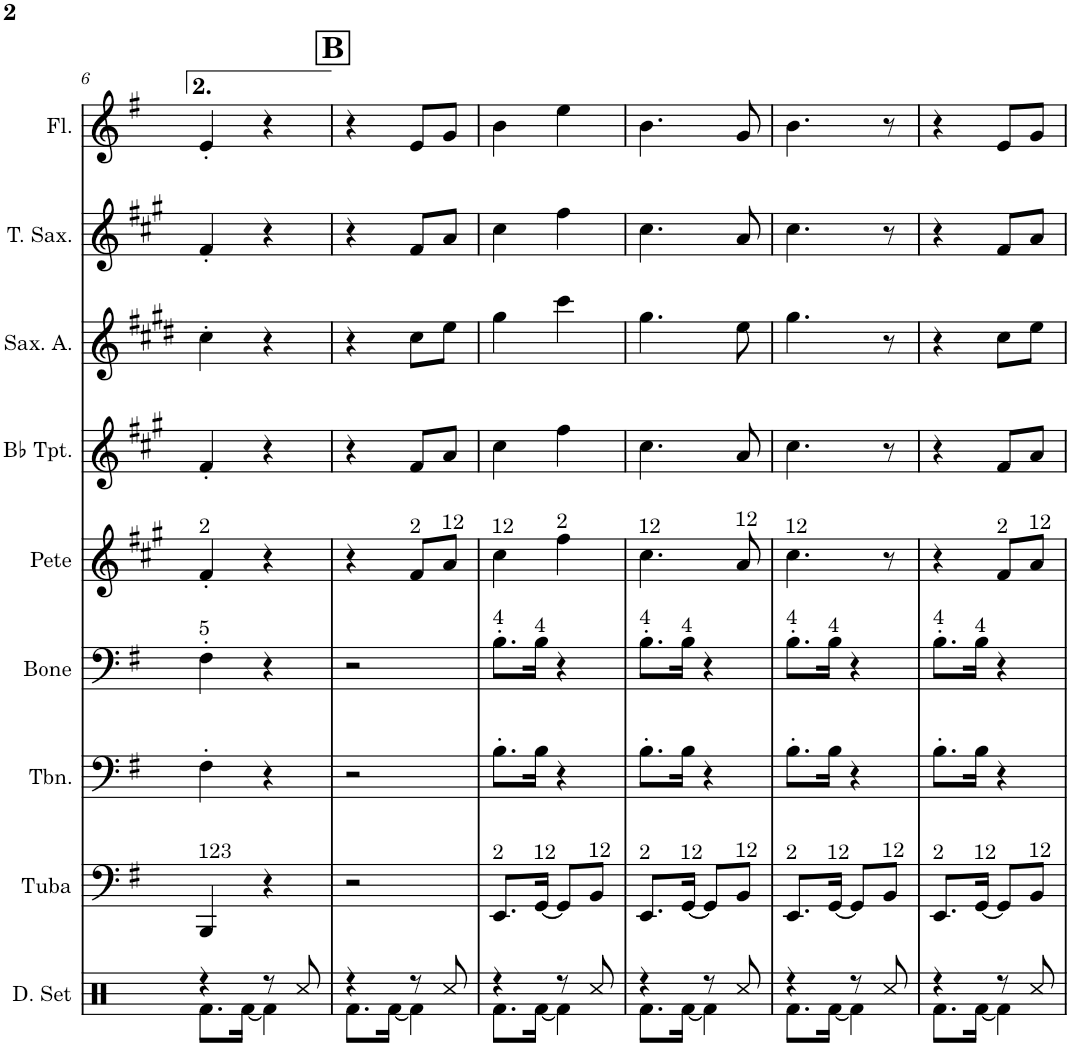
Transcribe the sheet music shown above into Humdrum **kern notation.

**kern	**kern	**kern	**kern	**kern	**kern	**kern	**kern	**kern
*part9	*part8	*part7	*part6	*part5	*part4	*part3	*part2	*part1
*staff9	*staff8	*staff7	*staff6	*staff5	*staff4	*staff3	*staff2	*staff1
*I"Drumset	*I"Tuba Bb	*I"Trombone	*I"Trombone	*I"Trompete Bb	*I"Bb Trumpet	*I"Saxofone Alto	*I"Tenor Saxophone	*I"Flauta Transversal
*I'D. Set	*I'Tuba	*I'Tbn.	*	*	*I'Bb Tpt.	*I'Sax. A.	*I'T. Sax.	*I'Fl.
!!LO:PB:g=z
*clefX	*clefF4	*clefF4	*clefF4	*clefG2	*clefG2	*clefG2	*clefG2	*clefG2
*	*	*	*	*Trd1c2	*Trd1c2	*Trd5c9	*Trd8c14	*
*k[]	*k[f#]	*k[f#]	*k[f#]	*k[f#c#g#]	*k[f#c#g#]	*k[f#c#g#d#]	*k[f#c#g#]	*k[f#]
*M2/4	*M2/4	*M2/4	*M2/4	*M2/4	*M2/4	*M2/4	*M2/4	*M2/4
=6	=6	=6	=6	=6	=6	=6	=6	=6
*^	*	*	*	*	*	*	*	*
!	!	!	!	!	!LO:TX:a:t=2	!	!	!	!
!	!	!	!	!LO:TX:a:t=5	!	!	!	!	!
!	!	!LO:TX:a:t=123	!	!	!	!	!	!	!
4r	8.Rf\L	4BBB/	4F#'\	4F#'\	4f#'/	4f#'/	4cc#'\	4f#'/	4e'/
.	[16Rf\Jk	.	.	.	.	.	.	.	.
8r	4Rf\]	4r	4r	4r	4r	4r	4r	4r	4r
8Rcc/	.	.	.	.	.	.	.	.	.
!!LO:REH:place=s1:a:B:cj:fs=14:t=B
=7	=7	=7	=7	=7	=7	=7	=7	=7	=7
4r	8.Rf\L	2r	2r	2r	4r	4r	4r	4r	4r
.	[16Rf\Jk	.	.	.	.	.	.	.	.
!	!	!	!	!	!LO:TX:a:t=2	!	!	!	!
8r	4Rf\]	.	.	.	8f#/L	8f#/L	8cc#\L	8f#/L	8e/L
!	!	!	!	!	!LO:TX:a:t=12	!	!	!	!
8Rcc/	.	.	.	.	8a/J	8a/J	8ee\J	8a/J	8g/J
=8	=8	=8	=8	=8	=8	=8	=8	=8	=8
!	!	!	!	!	!LO:TX:a:t=12	!	!	!	!
!	!	!	!	!LO:TX:a:t=4	!	!	!	!	!
!	!	!LO:TX:a:t=2	!	!	!	!	!	!	!
4r	8.Rf\L	8.EE/L	8.B'\L	8.B'\L	4cc#\	4cc#\	4gg#\	4cc#\	4b\
!	!	!	!	!LO:TX:a:t=4	!	!	!	!	!
!	!	!LO:TX:a:t=12	!	!	!	!	!	!	!
.	[16Rf\Jk	[16GG/Jk	16B\Jk	16B\Jk	.	.	.	.	.
!	!	!	!	!	!LO:TX:a:t=2	!	!	!	!
8r	4Rf\]	8GG/L]	4r	4r	4ff#\	4ff#\	4ccc#\	4ff#\	4ee\
!	!	!LO:TX:a:t=12	!	!	!	!	!	!	!
8Rcc/	.	8BB/J	.	.	.	.	.	.	.
=9	=9	=9	=9	=9	=9	=9	=9	=9	=9
!	!	!	!	!	!LO:TX:a:t=12	!	!	!	!
!	!	!	!	!LO:TX:a:t=4	!	!	!	!	!
!	!	!LO:TX:a:t=2	!	!	!	!	!	!	!
4r	8.Rf\L	8.EE/L	8.B'\L	8.B'\L	4.cc#\	4.cc#\	4.gg#\	4.cc#\	4.b\
!	!	!	!	!LO:TX:a:t=4	!	!	!	!	!
!	!	!LO:TX:a:t=12	!	!	!	!	!	!	!
.	[16Rf\Jk	[16GG/Jk	16B\Jk	16B\Jk	.	.	.	.	.
8r	4Rf\]	8GG/L]	4r	4r	.	.	.	.	.
!	!	!	!	!	!LO:TX:a:t=12	!	!	!	!
!	!	!LO:TX:a:t=12	!	!	!	!	!	!	!
8Rcc/	.	8BB/J	.	.	8a/	8a/	8ee\	8a/	8g/
=10	=10	=10	=10	=10	=10	=10	=10	=10	=10
!	!	!	!	!	!LO:TX:a:t=12	!	!	!	!
!	!	!	!	!LO:TX:a:t=4	!	!	!	!	!
!	!	!LO:TX:a:t=2	!	!	!	!	!	!	!
4r	8.Rf\L	8.EE/L	8.B'\L	8.B'\L	4.cc#\	4.cc#\	4.gg#\	4.cc#\	4.b\
!	!	!	!	!LO:TX:a:t=4	!	!	!	!	!
!	!	!LO:TX:a:t=12	!	!	!	!	!	!	!
.	[16Rf\Jk	[16GG/Jk	16B\Jk	16B\Jk	.	.	.	.	.
8r	4Rf\]	8GG/L]	4r	4r	.	.	.	.	.
!	!	!LO:TX:a:t=12	!	!	!	!	!	!	!
8Rcc/	.	8BB/J	.	.	8r	8r	8r	8r	8r
=11	=11	=11	=11	=11	=11	=11	=11	=11	=11
!	!	!	!	!LO:TX:a:t=4	!	!	!	!	!
!	!	!LO:TX:a:t=2	!	!	!	!	!	!	!
4r	8.Rf\L	8.EE/L	8.B'\L	8.B'\L	4r	4r	4r	4r	4r
!	!	!	!	!LO:TX:a:t=4	!	!	!	!	!
!	!	!LO:TX:a:t=12	!	!	!	!	!	!	!
.	[16Rf\Jk	[16GG/Jk	16B\Jk	16B\Jk	.	.	.	.	.
!	!	!	!	!	!LO:TX:a:t=2	!	!	!	!
8r	4Rf\]	8GG/L]	4r	4r	8f#/L	8f#/L	8cc#\L	8f#/L	8e/L
!	!	!	!	!	!LO:TX:a:t=12	!	!	!	!
!	!	!LO:TX:a:t=12	!	!	!	!	!	!	!
8Rcc/	.	8BB/J	.	.	8a/J	8a/J	8ee\J	8a/J	8g/J
*v	*v	*	*	*	*	*	*	*	*
=	=	=	=	=	=	=	=	=
*-	*-	*-	*-	*-	*-	*-	*-	*-
